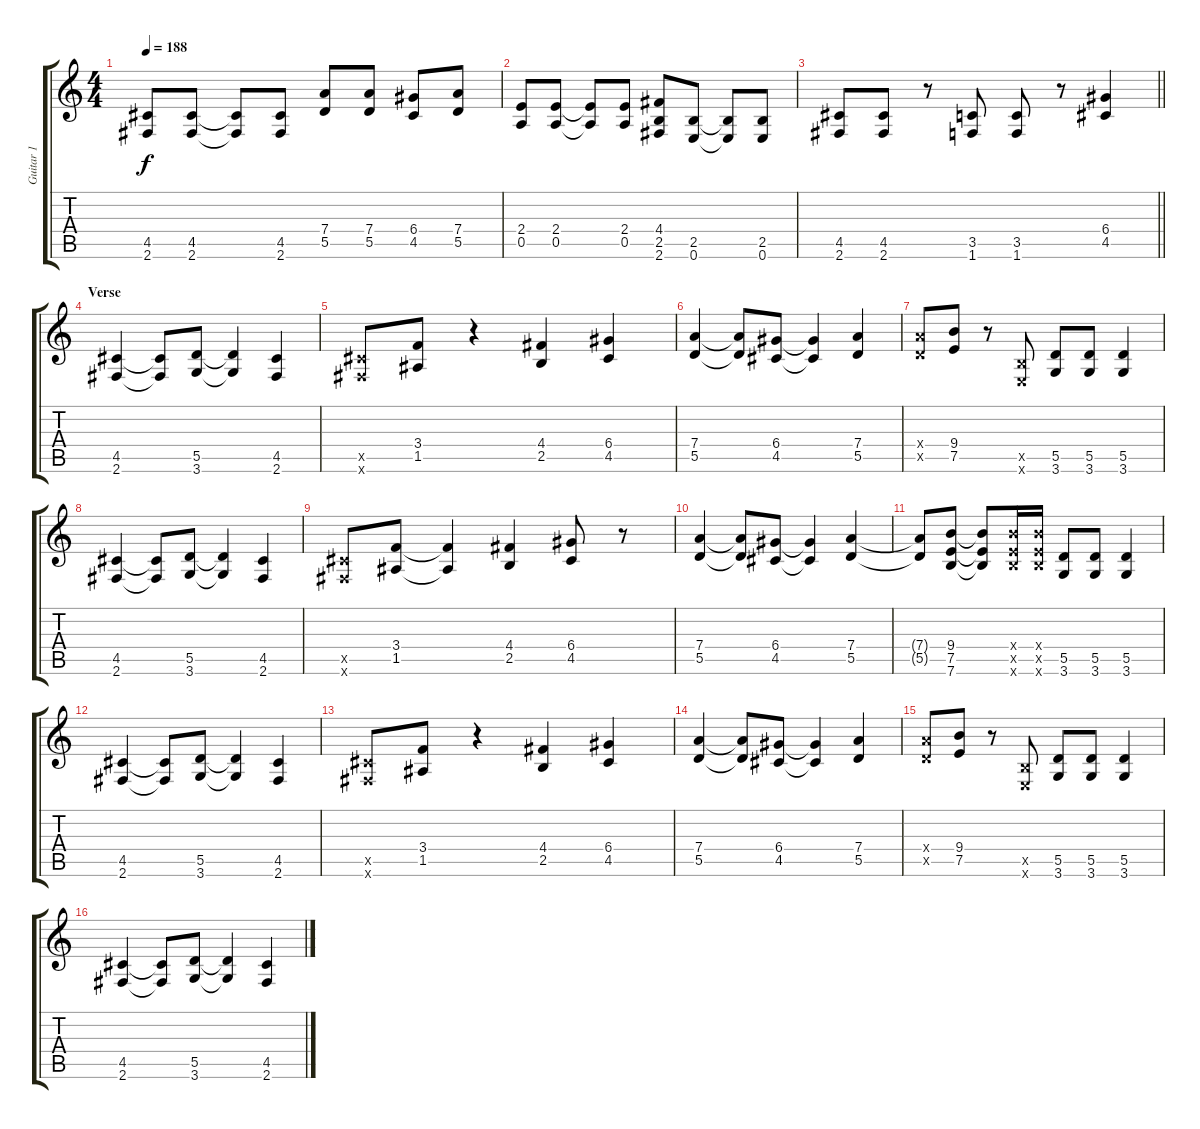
\track ("Guitar 1" "Guitar 1") {instrument overdrivenguitar}
\staff {score tabs}
\tuning (E4 B3 G3 D3 A2 E2) {hide}
\ts (4 4)
\tempo 188
\clef g2
\ks c
(4.5 2.6).8{dy f} (4.5 2.6).8 (4.5{t} 2.6{t}).8 (4.5 2.6).8 (7.4 5.5).8 (7.4 5.5).8 (6.4 4.5).8 (7.4 5.5).8 |
(2.4 0.5).8 (2.4 0.5).8 (2.4{t} 0.5{t}).8 (2.4 0.5).8 (4.4 2.5 2.6).8 (2.5 0.6).8 (2.5{t} 0.6{t}).8 (2.5 0.6).8 |
\barLineRight lightlight
(4.5 2.6).8 (4.5 2.6).8 r.8 (3.5 1.6).8 (3.5 1.6).8 r.8 (6.4 4.5).4 |
\section ("" "Verse")
(4.5 2.6).4 (4.5{t} 2.6{t}).8 (5.5 3.6).8 (5.5{t} 3.6{t}).4 (4.5 2.6).4 |
(4.5{x} 2.6{x}).8 (3.4 1.5).8 r.4 (4.4 2.5).4 (6.4 4.5).4 |
(7.4 5.5).4 (7.4{t} 5.5{t}).8 (6.4 4.5).8 (6.4{t} 4.5{t}).4 (7.4 5.5).4 |
(7.4{x} 5.5{x}).8 (9.4 7.5).8 r.8 (2.5{x} 0.6{x}).8 (5.5 3.6).8 (5.5 3.6).8 (5.5 3.6).4 |
(4.5 2.6).4 (4.5{t} 2.6{t}).8 (5.5 3.6).8 (5.5{t} 3.6{t}).4 (4.5 2.6).4 |
(4.5{x} 2.6{x}).8 (3.4 1.5).8 (3.4{t} 1.5{t}).4 (4.4 2.5).4 (6.4 4.5).8 r.8 |
(7.4 5.5).4 (7.4{t} 5.5{t}).8 (6.4 4.5).8 (6.4{t} 4.5{t}).4 (7.4 5.5).4 |
(7.4{t} 5.5{t}).8 (9.4 7.5 7.6).8 (9.4{t} 7.5{t} 7.6{t}).8 (9.4{x} 7.5{x} 7.6{x}).16 (9.4{x} 7.5{x} 7.6{x}).16 (5.5 3.6).8 (5.5 3.6).8 (5.5 3.6).4 |
(4.5 2.6).4 (4.5{t} 2.6{t}).8 (5.5 3.6).8 (5.5{t} 3.6{t}).4 (4.5 2.6).4 |
(4.5{x} 2.6{x}).8 (3.4 1.5).8 r.4 (4.4 2.5).4 (6.4 4.5).4 |
(7.4 5.5).4 (7.4{t} 5.5{t}).8 (6.4 4.5).8 (6.4{t} 4.5{t}).4 (7.4 5.5).4 |
(7.4{x} 5.5{x}).8 (9.4 7.5).8 r.8 (2.5{x} 0.6{x}).8 (5.5 3.6).8 (5.5 3.6).8 (5.5 3.6).4 |
(4.5 2.6).4 (4.5{t} 2.6{t}).8 (5.5 3.6).8 (5.5{t} 3.6{t}).4 (4.5 2.6).4
